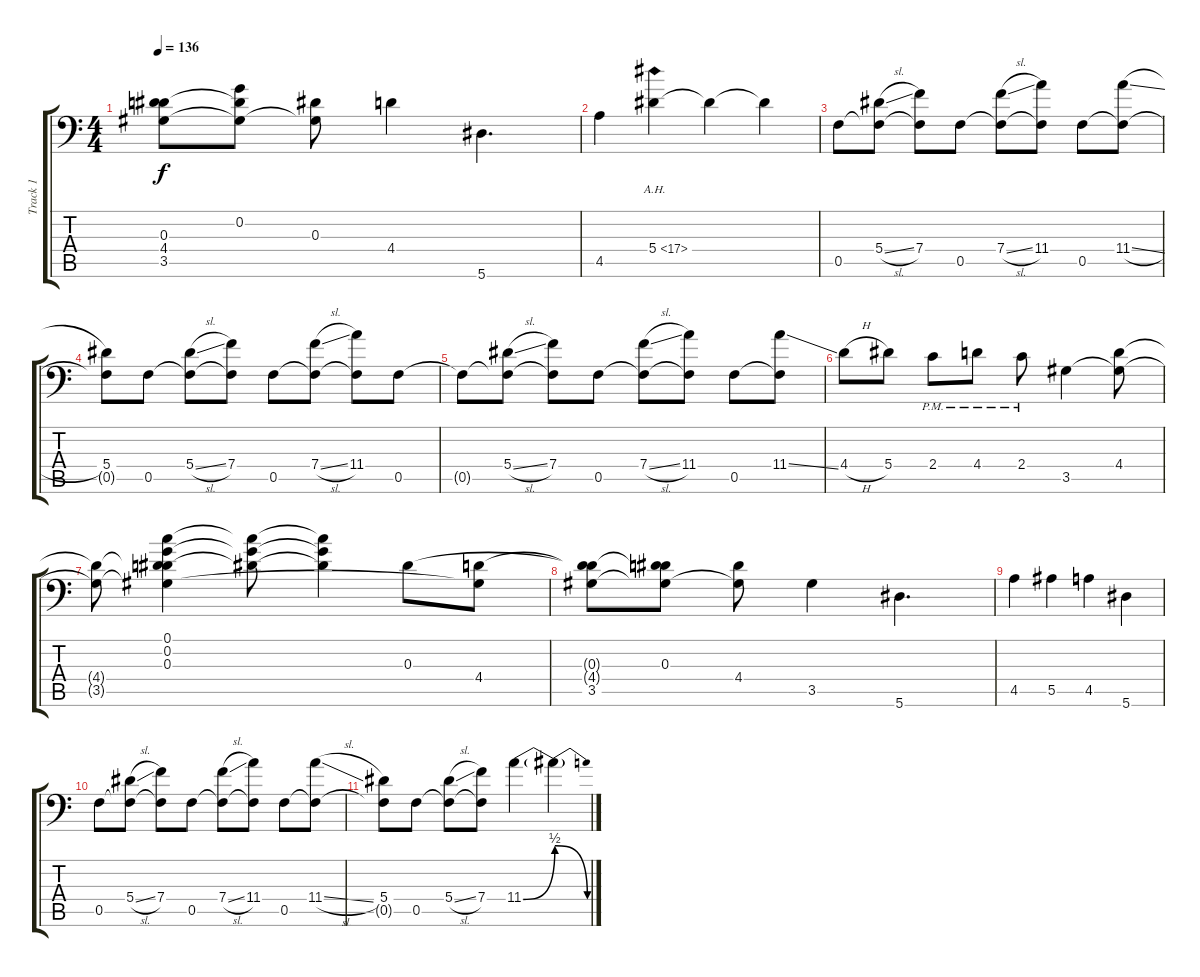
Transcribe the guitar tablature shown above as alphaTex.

\track ("Track 1" "Track 1") {instrument distortionguitar}
\staff {score tabs}
\tuning (C4 G3 Eb3 Bb2 F2 Bb1) {hide}
\ts (4 4)
\tempo 136
\clef f4
\ks c
(0.3{t} 4.4{t} 3.5).8{dy f} (0.2 4.4{t} 3.5{t}).8 (0.3 3.5{t}).8 4.4.4 5.6.4{d} |
4.5.4 5.4{ah 12}.4 5.4{t}.4 5.4{t}.4 |
0.5.8{instrument electricguitarjazz} (5.4{sl} 0.5{t}).8 (7.4 0.5{t}).8 0.5.8 (7.4{sl} 0.5{t}).8 (11.4 0.5{t}).8 0.5.8 (11.4{sl} 0.5{t}).8 |
(5.4 0.5{t}).8 0.5.8 (5.4{sl} 0.5{t}).8 (7.4 0.5{t}).8 0.5.8 (7.4{sl} 0.5{t}).8 (11.4 0.5{t}).8 0.5.8 |
0.5{t}.8 (5.4{sl} 0.5{t}).8 (7.4 0.5{t}).8 0.5.8 (7.4{sl} 0.5{t}).8 (11.4 0.5{t}).8 0.5.8 (11.4{ss} 0.5{t}).8 |
4.4{h}.8 5.4.8 2.4{pm}.8 4.4{pm}.8 2.4{pm}.8 3.5.4 (4.4 3.5{t}).8 |
(4.4{t} 3.5{t}).8 (0.1 0.2 0.3 4.4{t} 3.5{t}).4 (0.1{t} 0.2{t} 0.3{t}).8 (0.1{t} 0.2{t} 0.3{t}).4 0.3.8 (4.4 3.5{t}).8 |
(0.3{t} 4.4{t} 3.5).8 (0.3 4.4{t} 3.5{t}).8 (4.4 3.5{t}).8 3.5.4 5.6.4{d} |
4.5.4 5.5.4 4.5.4 5.6.4 |
0.5.8 (5.4{sl} 0.5{t}).8 (7.4 0.5{t}).8 0.5.8 (7.4{sl} 0.5{t}).8 (11.4 0.5{t}).8 0.5.8 (11.4{sl} 0.5{t}).8 |
(5.4 0.5{t}).8 0.5.8 (5.4{sl} 0.5{t}).8 (7.4 0.5{t}).8 11.4{be (bend 0 0 60 2)}.4 11.4{be (release 0 2 60 0) t}.4
